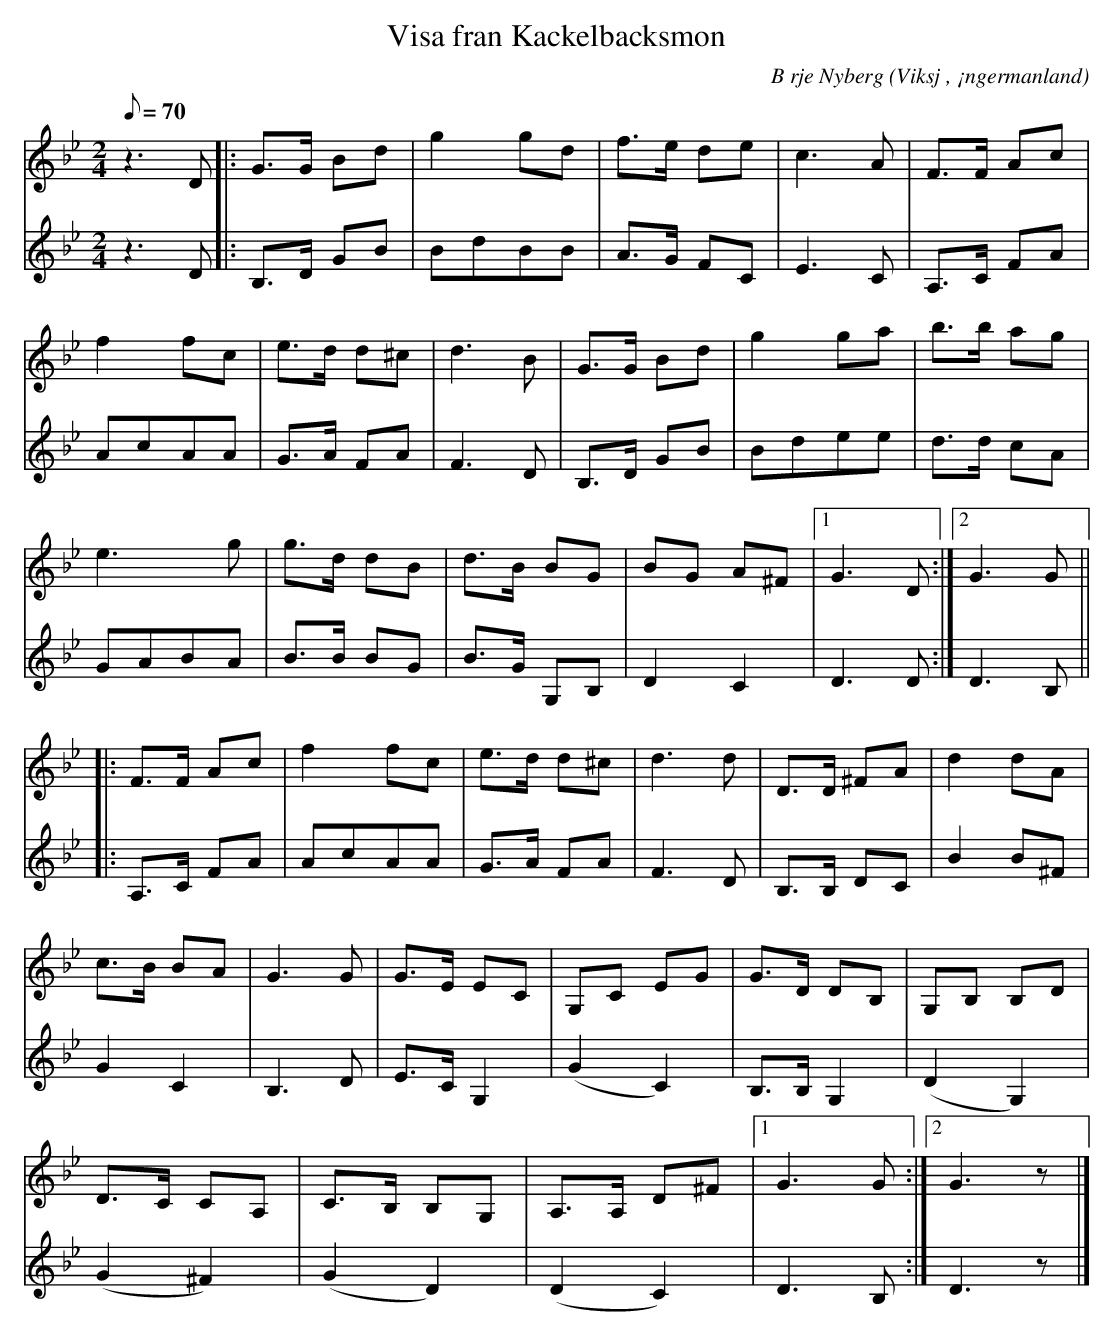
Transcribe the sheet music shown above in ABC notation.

X:1
T:Visa fran Kackelbacksmon
C:B rje Nyberg
O:Viksj , ¡ngermanland
M:2/4
L:1/8
Q:70
K:Gm
V:1
z2> D2|: G>G Bd | g2 gd | f>e de | c2>A2 | F>F Ac |
f2 fc | e>d d^c | d2>B2 | G>G Bd |g2 ga | b>b ag |
e2> g2 | g>d dB |d>B BG |BG A^F |1 G2> D2 :|2 G2> G2 ||
|: F>F Ac | f2 fc | e>d d^c | d2>d2 | D>D ^FA | d2 dA |
c>B BA |G2> G2 | G>E EC | G,C EG | G>D DB, | G,B, B,D |
D>C CA, | C>B, B,G, | A,>A, D^F |1 G2> G2 :|2 G2> z2 |]
V:2
z2> D2 |: B,>D GB | BdBB | A>G FC | E2>C2 | A,>C FA |
AcAA | G>A FA| F2> D2 | B,>D GB | Bdee | d>d cA |
GABA | B>B BG | B>G G,B, | D2C2 | D2> D2 :| D2> B,2 ||
|: A,>C FA | AcAA | G>A FA | F2> D2 | B,>B, DC | B2 B^F |
G2 C2 | B,2> D2 | E>C G,2 | (G2 C2) | B,>B, G,2 | (D2 G,2) |
(G2 ^F2) | (G2 D2) | (D2 C2) | D2> B,2 :| D2> z2 |]
